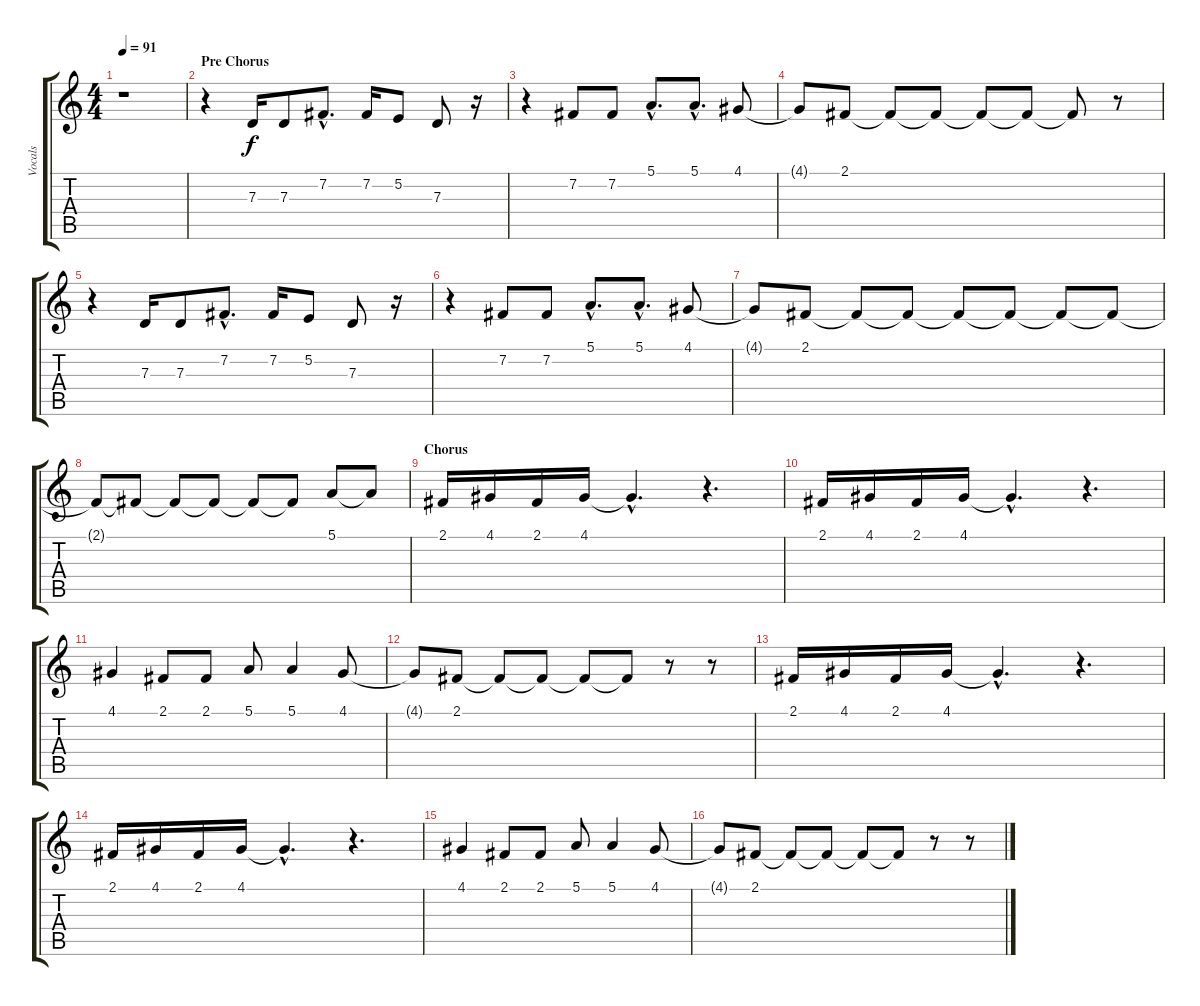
\track ("Vocals" "Vocals") {instrument altosax}
\staff {score tabs}
\tuning (E4 B3 G3 D3 A2 E2) {hide}
\ts (4 4)
\tempo 91
\clef g2
\ks c
r.1{dy f} |
\section ("" "Pre Chorus")
r.4 7.3.16 7.3.8 7.2{hac}.8{d} 7.2.16 5.2.8 7.3.8 r.16 |
r.4 7.2.8 7.2.8 5.1{hac}.8{d} 5.1{hac}.8{d} 4.1.8 |
4.1{t}.8 2.1.8 2.1{t}.8 2.1{t}.8 2.1{t}.8 2.1{t}.8 2.1{t}.8 r.8 |
r.4 7.3.16 7.3.8 7.2{hac}.8{d} 7.2.16 5.2.8 7.3.8 r.16 |
r.4 7.2.8 7.2.8 5.1{hac}.8{d} 5.1{hac}.8{d} 4.1.8 |
4.1{t}.8 2.1.8 2.1{t}.8 2.1{t}.8 2.1{t}.8 2.1{t}.8 2.1{t}.8 2.1{t}.8 |
2.1{t}.8 2.1{t}.8 2.1{t}.8 2.1{t}.8 2.1{t}.8 2.1{t}.8 5.1.8 5.1{t}.8 |
\section ("" "Chorus")
2.1.16 4.1.16 2.1.16 4.1.16 4.1{hac t}.4{d} r.4{d} |
2.1.16 4.1.16 2.1.16 4.1.16 4.1{hac t}.4{d} r.4{d} |
4.1.4 2.1.8 2.1.8 5.1.8 5.1.4 4.1.8 |
4.1{t}.8 2.1.8 2.1{t}.8 2.1{t}.8 2.1{t}.8 2.1{t}.8 r.8 r.8 |
2.1.16 4.1.16 2.1.16 4.1.16 4.1{hac t}.4{d} r.4{d} |
2.1.16 4.1.16 2.1.16 4.1.16 4.1{hac t}.4{d} r.4{d} |
4.1.4 2.1.8 2.1.8 5.1.8 5.1.4 4.1.8 |
4.1{t}.8 2.1.8 2.1{t}.8 2.1{t}.8 2.1{t}.8 2.1{t}.8 r.8 r.8
